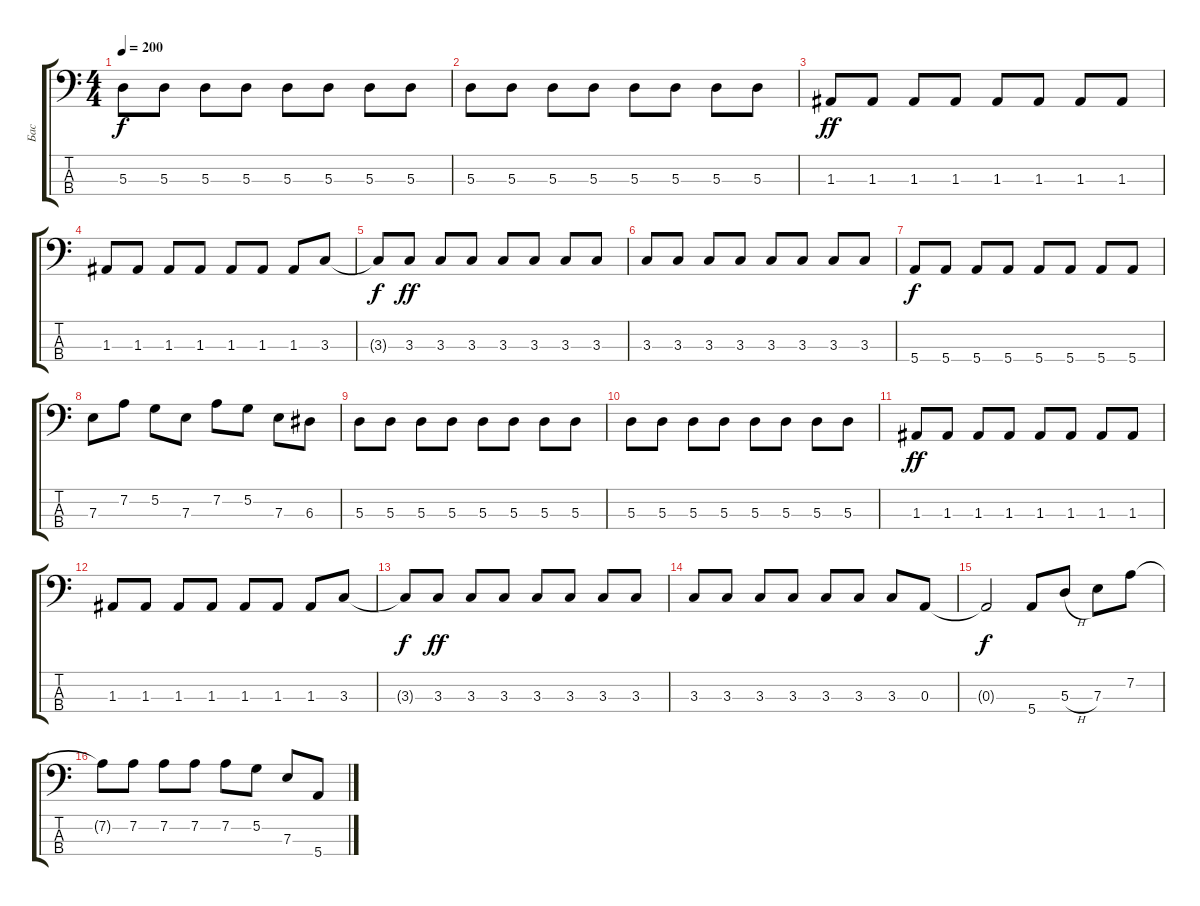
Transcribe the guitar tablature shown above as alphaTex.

\track ("Бас" "Бас") {instrument electricbassfinger}
\staff {score tabs}
\tuning (G2 D2 A1 E1) {hide}
\ts (4 4)
\tempo 200
\clef f4
\ks c
5.3.8{dy f} 5.3.8 5.3.8 5.3.8 5.3.8 5.3.8 5.3.8 5.3.8 |
5.3.8 5.3.8 5.3.8 5.3.8 5.3.8 5.3.8 5.3.8 5.3.8 |
1.3.8{dy ff} 1.3.8 1.3.8 1.3.8 1.3.8 1.3.8 1.3.8 1.3.8 |
1.3.8 1.3.8 1.3.8 1.3.8 1.3.8 1.3.8 1.3.8 3.3.8 |
3.3{t}.8{dy f} 3.3.8{dy ff} 3.3.8 3.3.8 3.3.8 3.3.8 3.3.8 3.3.8 |
3.3.8 3.3.8 3.3.8 3.3.8 3.3.8 3.3.8 3.3.8 3.3.8 |
5.4.8{dy f} 5.4.8 5.4.8 5.4.8 5.4.8 5.4.8 5.4.8 5.4.8 |
7.3.8 7.2.8 5.2.8 7.3.8 7.2.8 5.2.8 7.3.8 6.3.8 |
5.3.8 5.3.8 5.3.8 5.3.8 5.3.8 5.3.8 5.3.8 5.3.8 |
5.3.8 5.3.8 5.3.8 5.3.8 5.3.8 5.3.8 5.3.8 5.3.8 |
1.3.8{dy ff} 1.3.8 1.3.8 1.3.8 1.3.8 1.3.8 1.3.8 1.3.8 |
1.3.8 1.3.8 1.3.8 1.3.8 1.3.8 1.3.8 1.3.8 3.3.8 |
3.3{t}.8{dy f} 3.3.8{dy ff} 3.3.8 3.3.8 3.3.8 3.3.8 3.3.8 3.3.8 |
3.3.8 3.3.8 3.3.8 3.3.8 3.3.8 3.3.8 3.3.8 0.3.8 |
0.3{t}.2{dy f} 5.4.8 5.3{h}.8 7.3.8 7.2.8 |
7.2{t}.8 7.2.8 7.2.8 7.2.8 7.2.8 5.2.8 7.3.8 5.4.8
